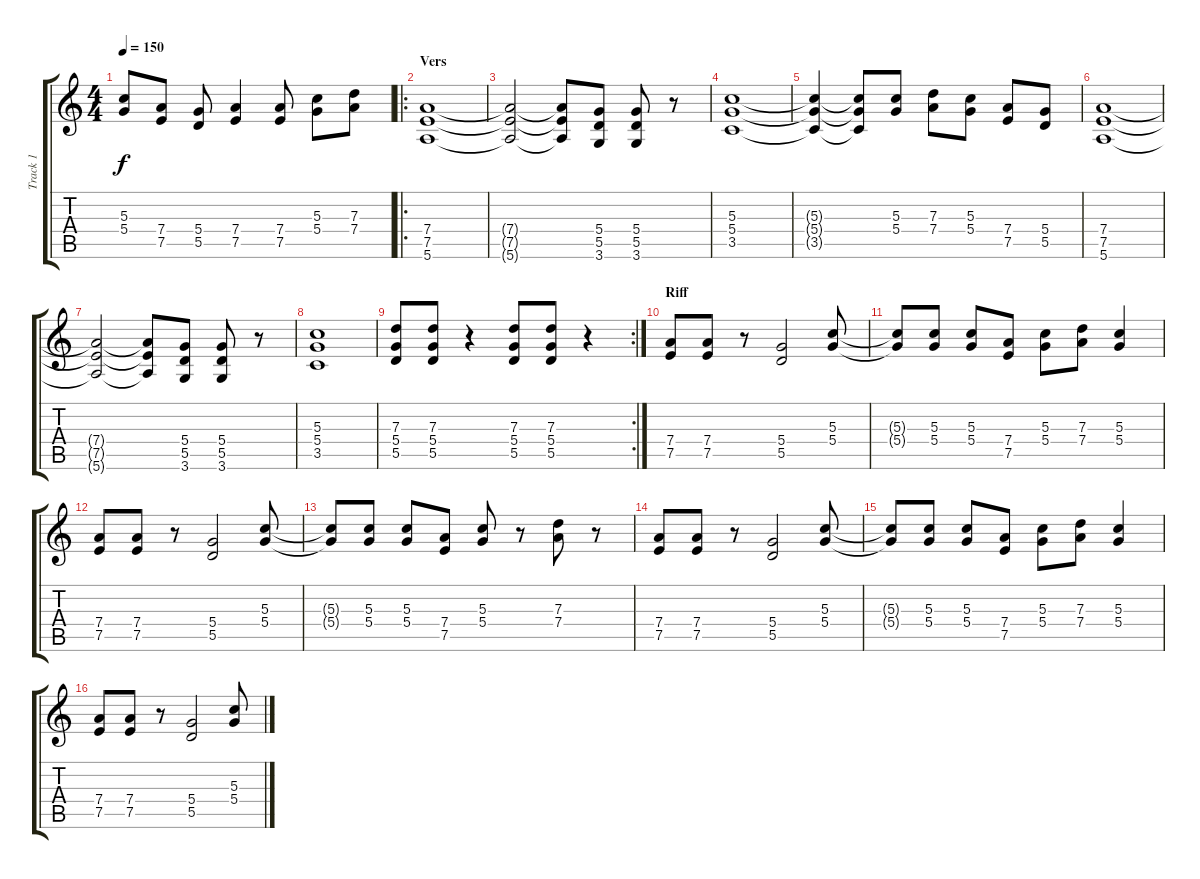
\track ("Track 1" "Track 1") {instrument distortionguitar}
\staff {score tabs}
\tuning (E4 B3 G3 D3 A2 E2) {hide}
\ts (4 4)
\tempo 150
\clef g2
\ks c
(5.3{t} 5.4{t}).8{dy f} (7.4 7.5).8 (5.4 5.5).8 (7.4 7.5).4 (7.4 7.5).8 (5.3 5.4).8 (7.3 7.4).8 |
\ro
\section ("" "Vers")
(7.4 7.5 5.6).1 |
(7.4{t} 7.5{t} 5.6{t}).2 (7.4{t} 7.5{t} 5.6{t}).8 (5.4 5.5 3.6).8 (5.4 5.5 3.6).8 r.8 |
(5.3 5.4 3.5).1 |
(5.3{t} 5.4{t} 3.5{t}).4 (5.3{t} 5.4{t} 3.5{t}).8 (5.3 5.4).8 (7.3 7.4).8 (5.3 5.4).8 (7.4 7.5).8 (5.4 5.5).8 |
(7.4 7.5 5.6).1 |
(7.4{t} 7.5{t} 5.6{t}).2 (7.4{t} 7.5{t} 5.6{t}).8 (5.4 5.5 3.6).8 (5.4 5.5 3.6).8 r.8 |
(5.3 5.4 3.5).1 |
\rc 2
(7.3 5.4 5.5).8 (7.3 5.4 5.5).8 r.4 (7.3 5.4 5.5).8 (7.3 5.4 5.5).8 r.4 |
\section ("" "Riff")
(7.4 7.5).8 (7.4 7.5).8 r.8 (5.4 5.5).2 (5.3 5.4).8 |
(5.3{t} 5.4{t}).8 (5.3 5.4).8 (5.3 5.4).8 (7.4 7.5).8 (5.3 5.4).8 (7.3 7.4).8 (5.3 5.4).4 |
(7.4 7.5).8 (7.4 7.5).8 r.8 (5.4 5.5).2 (5.3 5.4).8 |
(5.3{t} 5.4{t}).8 (5.3 5.4).8 (5.3 5.4).8 (7.4 7.5).8 (5.3 5.4).8 r.8 (7.3 7.4).8 r.8 |
(7.4 7.5).8 (7.4 7.5).8 r.8 (5.4 5.5).2 (5.3 5.4).8 |
(5.3{t} 5.4{t}).8 (5.3 5.4).8 (5.3 5.4).8 (7.4 7.5).8 (5.3 5.4).8 (7.3 7.4).8 (5.3 5.4).4 |
(7.4 7.5).8 (7.4 7.5).8 r.8 (5.4 5.5).2 (5.3 5.4).8
